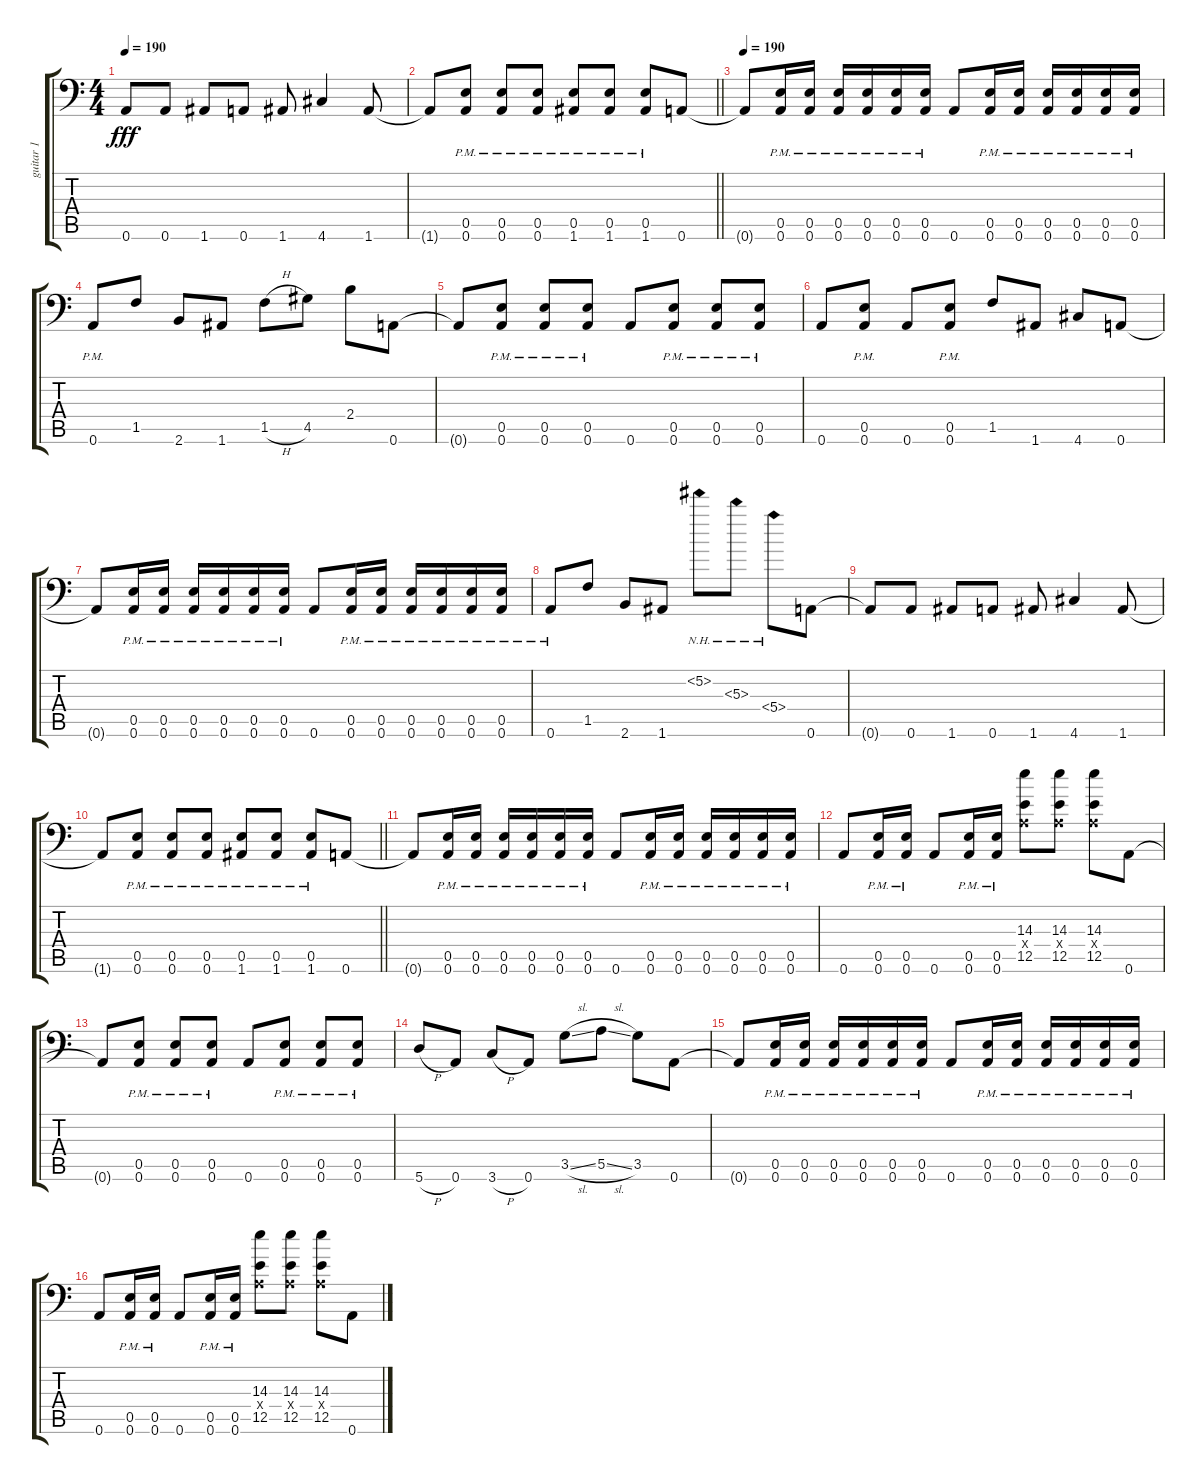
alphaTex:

\track ("guitar 1" "guitar 1") {instrument distortionguitar}
\staff {score tabs}
\tuning (B3 Gb3 D3 A2 E2 A1) {hide}
\ts (4 4)
\tempo 190
\clef f4
\ks c
0.6{t}.8{dy fff} 0.6.8 1.6.8 0.6.8 1.6.8 4.6.4 1.6.8 |
\barLineRight lightlight
1.6{t}.8 (0.5{pm} 0.6{pm}).8 (0.5{pm} 0.6{pm}).8 (0.5{pm} 0.6{pm}).8 (0.5{pm} 1.6{pm}).8 (0.5{pm} 1.6{pm}).8 (0.5{pm} 1.6{pm}).8 0.6.8 |
\section ("" "")
\tempo 190
0.6{t}.8 (0.5{pm} 0.6{pm}).16 (0.5{pm} 0.6{pm}).16 (0.5{pm} 0.6{pm}).16 (0.5{pm} 0.6{pm}).16 (0.5{pm} 0.6{pm}).16 (0.5{pm} 0.6{pm}).16 0.6.8 (0.5{pm} 0.6{pm}).16 (0.5{pm} 0.6{pm}).16 (0.5{pm} 0.6{pm}).16 (0.5{pm} 0.6{pm}).16 (0.5{pm} 0.6{pm}).16 (0.5{pm} 0.6{pm}).16 |
0.6{pm}.8 1.5.8 2.6.8 1.6.8 1.5{h}.8 4.5.8 2.4.8 0.6.8 |
0.6{t}.8 (0.5{pm} 0.6{pm}).8 (0.5{pm} 0.6{pm}).8 (0.5{pm} 0.6{pm}).8 0.6.8 (0.5{pm} 0.6{pm}).8 (0.5{pm} 0.6{pm}).8 (0.5{pm} 0.6{pm}).8 |
0.6.8 (0.5{pm} 0.6{pm}).8 0.6.8 (0.5{pm} 0.6{pm}).8 1.5.8 1.6.8 4.6.8 0.6.8 |
0.6{t}.8 (0.5{pm} 0.6{pm}).16 (0.5{pm} 0.6{pm}).16 (0.5{pm} 0.6{pm}).16 (0.5{pm} 0.6{pm}).16 (0.5{pm} 0.6{pm}).16 (0.5{pm} 0.6{pm}).16 0.6.8 (0.5{pm} 0.6{pm}).16 (0.5{pm} 0.6{pm}).16 (0.5{pm} 0.6{pm}).16 (0.5{pm} 0.6{pm}).16 (0.5{pm} 0.6{pm}).16 (0.5{pm} 0.6{pm}).16 |
0.6{pm}.8 1.5.8 2.6.8 1.6.8 5.2{nh}.8 5.3{nh}.8 5.4{nh}.8 0.6.8 |
0.6{t}.8 0.6.8 1.6.8 0.6.8 1.6.8 4.6.4 1.6.8 |
\barLineRight lightlight
1.6{t}.8 (0.5{pm} 0.6{pm}).8 (0.5{pm} 0.6{pm}).8 (0.5{pm} 0.6{pm}).8 (0.5{pm} 1.6{pm}).8 (0.5{pm} 1.6{pm}).8 (0.5{pm} 1.6{pm}).8 0.6.8 |
\section ("" "")
0.6{t}.8 (0.5{pm} 0.6{pm}).16 (0.5{pm} 0.6{pm}).16 (0.5{pm} 0.6{pm}).16 (0.5{pm} 0.6{pm}).16 (0.5{pm} 0.6{pm}).16 (0.5{pm} 0.6{pm}).16 0.6.8 (0.5{pm} 0.6{pm}).16 (0.5{pm} 0.6{pm}).16 (0.5{pm} 0.6{pm}).16 (0.5{pm} 0.6{pm}).16 (0.5{pm} 0.6{pm}).16 (0.5{pm} 0.6{pm}).16 |
0.6.8 (0.5{pm} 0.6{pm}).16 (0.5{pm} 0.6{pm}).16 0.6.8 (0.5{pm} 0.6{pm}).16 (0.5{pm} 0.6{pm}).16 (14.3 0.4{x} 12.5).8 (14.3 0.4{x} 12.5).8 (14.3 0.4{x} 12.5).8 0.6.8 |
0.6{t}.8 (0.5{pm} 0.6{pm}).8 (0.5{pm} 0.6{pm}).8 (0.5{pm} 0.6{pm}).8 0.6.8 (0.5{pm} 0.6{pm}).8 (0.5{pm} 0.6{pm}).8 (0.5{pm} 0.6{pm}).8 |
5.6{h}.8 0.6.8 3.6{h}.8 0.6.8 3.5{sl}.8 5.5{sl}.8 3.5.8 0.6.8 |
0.6{t}.8 (0.5{pm} 0.6{pm}).16 (0.5{pm} 0.6{pm}).16 (0.5{pm} 0.6{pm}).16 (0.5{pm} 0.6{pm}).16 (0.5{pm} 0.6{pm}).16 (0.5{pm} 0.6{pm}).16 0.6.8 (0.5{pm} 0.6{pm}).16 (0.5{pm} 0.6{pm}).16 (0.5{pm} 0.6{pm}).16 (0.5{pm} 0.6{pm}).16 (0.5{pm} 0.6{pm}).16 (0.5{pm} 0.6{pm}).16 |
0.6.8 (0.5{pm} 0.6{pm}).16 (0.5{pm} 0.6{pm}).16 0.6.8 (0.5{pm} 0.6{pm}).16 (0.5{pm} 0.6{pm}).16 (14.3 0.4{x} 12.5).8 (14.3 0.4{x} 12.5).8 (14.3 0.4{x} 12.5).8 0.6.8
